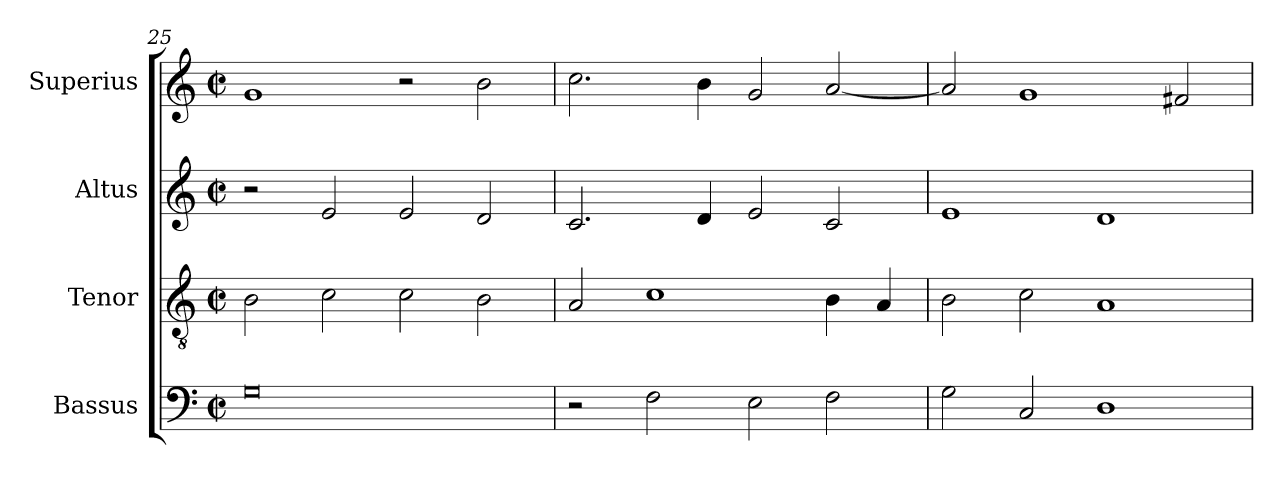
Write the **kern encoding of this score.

**kern	**kern	**kern	**kern
*part4	*part3	*part2	*part1
*staff4	*staff3	*staff2	*staff1
*I"Bassus	*I"Tenor	*I"Altus	*I"Superius
*I'B.	*I'T.	*I'A.	*I'S.
*clefF4	*clefGv2	*clefG2	*clefG2
*	*ITrd7c12	*	*
*k[]	*k[]	*k[]	*k[]
*C:	*C:	*C:	*C:
*M2/2	*M2/2	*M2/2	*M2/2
*met(c|)	*met(c|)	*met(c|)	*met(c|)
=25	=25	=25	=25
0Gi	2BBi\	2r	1gi
.	2Ci\	2ei/	.
.	2Ci\	2ei/	2r
.	2BBi\	2di/	2bi\
!!LO:LB:g=z
=26	=26	=26	=26
2r	2AAi/	2.ci/	2.cci\
2Fi\	1Ci	.	.
.	.	4di/	4bi\
2Ei\	.	2ei/	2gi/
2Fi\	4BBi\	2ci/	[<2ai/
.	4AAi/	.	.
=27	=27	=27	=27
2Gi\	2BBi\	1ei	2ai/]
2Ci/	2Ci\	.	1gi
1Di	1AAi	1di	.
.	.	.	2f#Xi/
=	=	=	=
*-	*-	*-	*-
